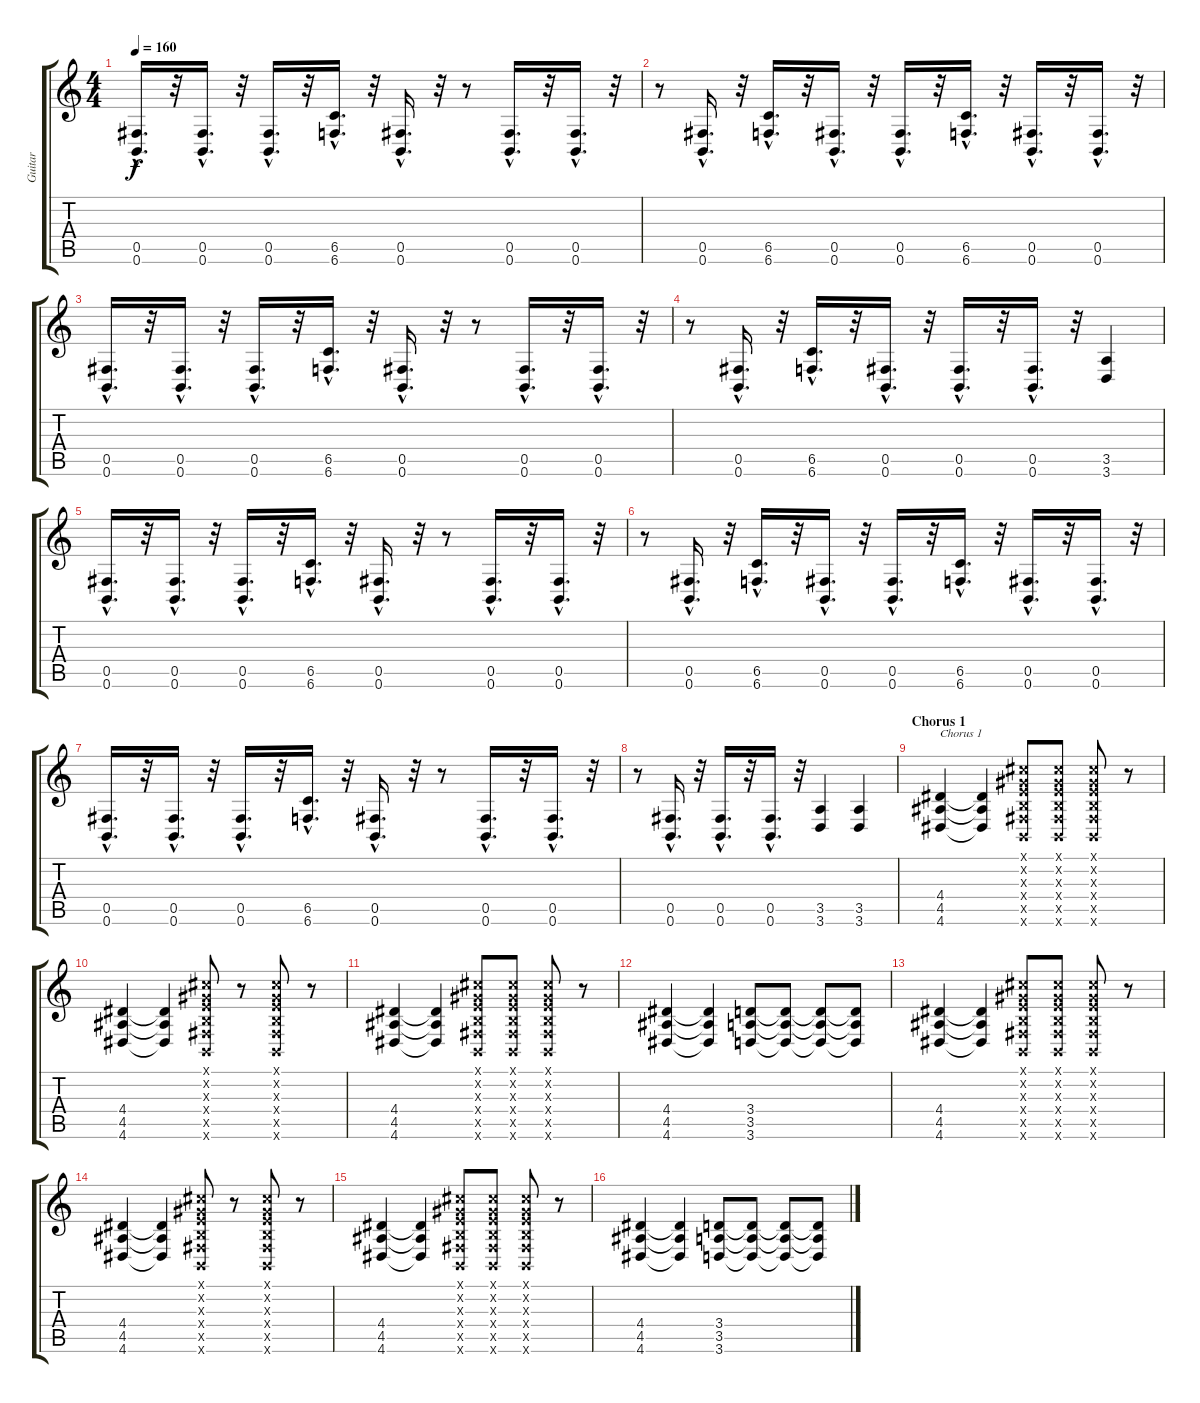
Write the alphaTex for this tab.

\track ("Guitar" "Guitar") {instrument distortionguitar}
\staff {score tabs}
\tuning (Db4 Ab3 E3 B2 Gb2 B1) {hide}
\ts (4 4)
\tempo 160
\clef g2
\ks c
(0.5{hac} 0.6{hac}).16{d dy f instrument electricguitarmuted} r.32 (0.5{hac} 0.6{hac}).16{d} r.32 (0.5{hac} 0.6{hac}).16{d} r.32 (6.5{hac} 6.6{hac}).16{d} r.32 (0.5{hac} 0.6{hac}).16{d} r.32 r.8 (0.5{hac} 0.6{hac}).16{d} r.32 (0.5{hac} 0.6{hac}).16{d} r.32 |
r.8 (0.5{hac} 0.6{hac}).16{d} r.32 (6.5{hac} 6.6{hac}).16{d} r.32 (0.5{hac} 0.6{hac}).16{d} r.32 (0.5{hac} 0.6{hac}).16{d} r.32 (6.5{hac} 6.6{hac}).16{d} r.32 (0.5{hac} 0.6{hac}).16{d} r.32 (0.5{hac} 0.6{hac}).16{d} r.32 |
(0.5{hac} 0.6{hac}).16{d} r.32 (0.5{hac} 0.6{hac}).16{d} r.32 (0.5{hac} 0.6{hac}).16{d} r.32 (6.5{hac} 6.6{hac}).16{d} r.32 (0.5{hac} 0.6{hac}).16{d} r.32 r.8 (0.5{hac} 0.6{hac}).16{d} r.32 (0.5{hac} 0.6{hac}).16{d} r.32 |
r.8 (0.5{hac} 0.6{hac}).16{d} r.32 (6.5{hac} 6.6{hac}).16{d} r.32 (0.5{hac} 0.6{hac}).16{d} r.32 (0.5{hac} 0.6{hac}).16{d} r.32 (0.5{hac} 0.6{hac}).16{d} r.32 (3.5 3.6).4 |
(0.5{hac} 0.6{hac}).16{d} r.32 (0.5{hac} 0.6{hac}).16{d} r.32 (0.5{hac} 0.6{hac}).16{d} r.32 (6.5{hac} 6.6{hac}).16{d} r.32 (0.5{hac} 0.6{hac}).16{d} r.32 r.8 (0.5{hac} 0.6{hac}).16{d} r.32 (0.5{hac} 0.6{hac}).16{d} r.32 |
r.8 (0.5{hac} 0.6{hac}).16{d} r.32 (6.5{hac} 6.6{hac}).16{d} r.32 (0.5{hac} 0.6{hac}).16{d} r.32 (0.5{hac} 0.6{hac}).16{d} r.32 (6.5{hac} 6.6{hac}).16{d} r.32 (0.5{hac} 0.6{hac}).16{d} r.32 (0.5{hac} 0.6{hac}).16{d} r.32 |
(0.5{hac} 0.6{hac}).16{d} r.32 (0.5{hac} 0.6{hac}).16{d} r.32 (0.5{hac} 0.6{hac}).16{d} r.32 (6.5{hac} 6.6{hac}).16{d} r.32 (0.5{hac} 0.6{hac}).16{d} r.32 r.8 (0.5{hac} 0.6{hac}).16{d} r.32 (0.5{hac} 0.6{hac}).16{d} r.32 |
r.8 (0.5{hac} 0.6{hac}).16{d} r.32 (0.5{hac} 0.6{hac}).16{d} r.32 (0.5{hac} 0.6{hac}).16{d} r.32 (3.5 3.6).4 (3.5 3.6).4 |
\section ("" "Chorus 1")
(4.4 4.5 4.6).4{txt "Chorus 1" balance 3 instrument distortionguitar} (4.4{t} 4.5{t} 4.6{t}).4 (0.1{x} 0.2{x} 0.3{x} 0.4{x} 0.5{x} 0.6{x}).8 (0.1{x} 0.2{x} 0.3{x} 0.4{x} 0.5{x} 0.6{x}).8 (0.1{x} 0.2{x} 0.3{x} 0.4{x} 0.5{x} 0.6{x}).8 r.8 |
(4.4 4.5 4.6).4 (4.4{t} 4.5{t} 4.6{t}).4 (0.1{x} 0.2{x} 0.3{x} 0.4{x} 0.5{x} 0.6{x}).8 r.8 (0.1{x} 0.2{x} 0.3{x} 0.4{x} 0.5{x} 0.6{x}).8 r.8 |
(4.4 4.5 4.6).4 (4.4{t} 4.5{t} 4.6{t}).4 (0.1{x} 0.2{x} 0.3{x} 0.4{x} 0.5{x} 0.6{x}).8 (0.1{x} 0.2{x} 0.3{x} 0.4{x} 0.5{x} 0.6{x}).8 (0.1{x} 0.2{x} 0.3{x} 0.4{x} 0.5{x} 0.6{x}).8 r.8 |
(4.4 4.5 4.6).4 (4.4{t} 4.5{t} 4.6{t}).4 (3.4 3.5 3.6).8 (3.4{t} 3.5{t} 3.6{t}).8 (3.4{t} 3.5{t} 3.6{t}).8 (3.4{t} 3.5{t} 3.6{t}).8 |
(4.4 4.5 4.6).4 (4.4{t} 4.5{t} 4.6{t}).4 (0.1{x} 0.2{x} 0.3{x} 0.4{x} 0.5{x} 0.6{x}).8 (0.1{x} 0.2{x} 0.3{x} 0.4{x} 0.5{x} 0.6{x}).8 (0.1{x} 0.2{x} 0.3{x} 0.4{x} 0.5{x} 0.6{x}).8 r.8 |
(4.4 4.5 4.6).4 (4.4{t} 4.5{t} 4.6{t}).4 (0.1{x} 0.2{x} 0.3{x} 0.4{x} 0.5{x} 0.6{x}).8 r.8 (0.1{x} 0.2{x} 0.3{x} 0.4{x} 0.5{x} 0.6{x}).8 r.8 |
(4.4 4.5 4.6).4 (4.4{t} 4.5{t} 4.6{t}).4 (0.1{x} 0.2{x} 0.3{x} 0.4{x} 0.5{x} 0.6{x}).8 (0.1{x} 0.2{x} 0.3{x} 0.4{x} 0.5{x} 0.6{x}).8 (0.1{x} 0.2{x} 0.3{x} 0.4{x} 0.5{x} 0.6{x}).8 r.8 |
(4.4 4.5 4.6).4 (4.4{t} 4.5{t} 4.6{t}).4 (3.4 3.5 3.6).8 (3.4{t} 3.5{t} 3.6{t}).8 (3.4{t} 3.5{t} 3.6{t}).8 (3.4{t} 3.5{t} 3.6{t}).8
